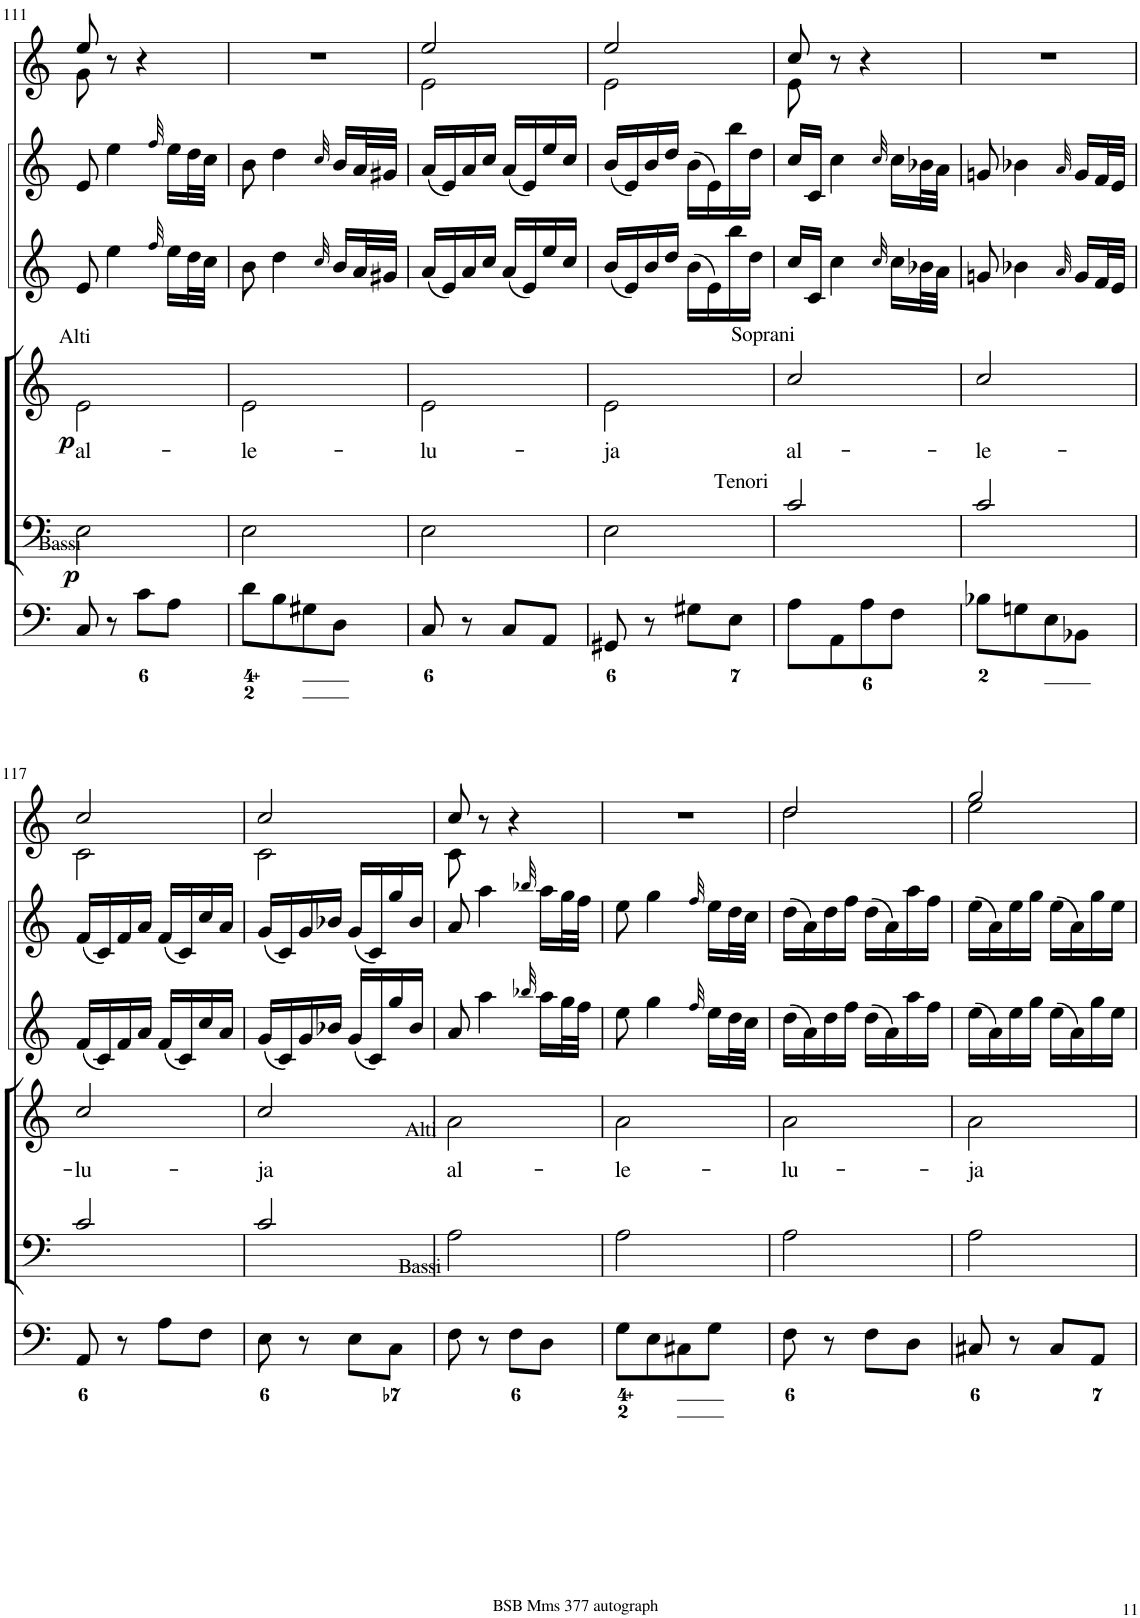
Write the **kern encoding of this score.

**kern	**kern	**dynam	**kern	**text	**dynam	**kern	**kern	**kern
*part6	*part5	*part5	*part4	*part4	*part4	*part3	*part2	*part1
*staff6	*staff5	*staff5	*staff4	*staff4	*staff4	*staff3	*staff2	*staff1
*I"Organ	*I"Voice	*	*I"Voice	*	*	*I"Violin	*I"Violini	*I"Clarini in C
*	*	*	*	*	*	*I'Vln	*I'Vln	*
!!LO:PB:g=z
*clefF4	*clefF4	*	*clefG2	*	*	*clefG2	*clefG2	*clefG2
*k[]	*k[]	*	*k[]	*	*	*k[]	*k[]	*k[]
*M2/4	*M2/4	*	*M2/4	*	*	*M2/4	*M2/4	*M2/4
=111	=111	=111	=111	=111	=111	=111	=111	=111
!	!	!	!LO:TX:a:t=Alti	!	!	!	!	!
!	!LO:TX:a:t=Bassi	!	!	!	!	!	!	!
!	!	!LO:DY:b	!	!LO:LY:b	!LO:DY:b	!	!	!
*	*	*	*	*	*	*	*	*^
8C/	2E\	p	2e\	al-	p	8e/	8e/	8ee/	8g\
8r	.	.	.	.	.	4ee\	4ee\	8r	4.ryy
8c\L	.	.	.	.	.	.	.	4r	.
.	.	.	.	.	.	32qff/	32qff/	.	.
8A\J	.	.	.	.	.	16ee\LL	16ee\LL	.	.
.	.	.	.	.	.	32dd\L	32dd\L	.	.
.	.	.	.	.	.	32cc\JJJ	32cc\JJJ	.	.
*	*	*	*	*	*	*	*	*v	*v
=112	=112	=112	=112	=112	=112	=112	=112	=112
!	!	!	!	!LO:LY:b	!	!	!	!
8d\L	2E\	.	2e\	-le-	.	8b\	8b\	2r
8B\	.	.	.	.	.	4dd\	4dd\	.
8G#X\	.	.	.	.	.	.	.	.
.	.	.	.	.	.	32qcc/	32qcc/	.
8D\J	.	.	.	.	.	16b/LL	16b/LL	.
.	.	.	.	.	.	32a/L	32a/L	.
.	.	.	.	.	.	32g#X/JJJ	32g#X/JJJ	.
=113	=113	=113	=113	=113	=113	=113	=113	=113
!	!	!	!	!LO:LY:b	!	!	!	!
*	*	*	*	*	*	*	*	*^
8C/	2E\	.	2e\	-lu-	.	(16a/LL	(16a/LL	2ee/	2e\
.	.	.	.	.	.	16e/)	16e/)	.	.
8r	.	.	.	.	.	16a/	16a/	.	.
.	.	.	.	.	.	16cc/JJ	16cc/JJ	.	.
8C/L	.	.	.	.	.	(16a/LL	(16a/LL	.	.
.	.	.	.	.	.	16e/)	16e/)	.	.
8AA/J	.	.	.	.	.	16ee/	16ee/	.	.
.	.	.	.	.	.	16cc/JJ	16cc/JJ	.	.
=114	=114	=114	=114	=114	=114	=114	=114	=114	=114
!	!	!	!	!LO:LY:b	!	!	!	!	!
8GG#X/	2E\	.	2e\	-ja	.	(16b/LL	(16b/LL	2ee/	2e\
.	.	.	.	.	.	16e/)	16e/)	.	.
8r	.	.	.	.	.	16b/	16b/	.	.
.	.	.	.	.	.	16dd/JJ	16dd/JJ	.	.
8G#X\L	.	.	.	.	.	(16b\LL	(16b\LL	.	.
.	.	.	.	.	.	16e\)	16e\)	.	.
8E\J	.	.	.	.	.	16bb\	16bb\	.	.
.	.	.	.	.	.	16dd\JJ	16dd\JJ	.	.
=115	=115	=115	=115	=115	=115	=115	=115	=115	=115
!	!	!	!LO:TX:a:t=Soprani	!	!	!	!	!	!
!	!LO:TX:a:t=Tenori	!	!	!	!	!	!	!	!
!	!	!	!	!LO:LY:b	!	!	!	!	!
8A\L	2c/	.	2cc/	al-	.	16cc/LL	16cc/LL	8cc/	8e\
.	.	.	.	.	.	16c/JJ	16c/JJ	.	.
8AA\	.	.	.	.	.	4cc\	4cc\	8r	4.ryy
8A\	.	.	.	.	.	.	.	4r	.
.	.	.	.	.	.	32qcc/	32qcc/	.	.
8F\J	.	.	.	.	.	16cc\LL	16cc\LL	.	.
.	.	.	.	.	.	32b-X\L	32b-X\L	.	.
.	.	.	.	.	.	32a\JJJ	32a\JJJ	.	.
*	*	*	*	*	*	*	*	*v	*v
=116	=116	=116	=116	=116	=116	=116	=116	=116
!	!	!	!	!LO:LY:b	!	!	!	!
8B-X\L	2c/	.	2cc/	-le-	.	8gn/	8gn/	2r
8Gn\	.	.	.	.	.	4b-X\	4b-X\	.
8E\	.	.	.	.	.	.	.	.
.	.	.	.	.	.	32qa/	32qa/	.
8BB-X\J	.	.	.	.	.	16g/LL	16g/LL	.
.	.	.	.	.	.	32f/L	32f/L	.
.	.	.	.	.	.	32e/JJJ	32e/JJJ	.
!!LO:LB:g=z
=117	=117	=117	=117	=117	=117	=117	=117	=117
!	!	!	!	!LO:LY:b	!	!	!	!
*	*	*	*	*	*	*	*	*^
8AA/	2c/	.	2cc/	-lu-	.	(16f/LL	(16f/LL	2cc/	2c\
.	.	.	.	.	.	16c/)	16c/)	.	.
8r	.	.	.	.	.	16f/	16f/	.	.
.	.	.	.	.	.	16a/JJ	16a/JJ	.	.
8A\L	.	.	.	.	.	(16f/LL	(16f/LL	.	.
.	.	.	.	.	.	16c/)	16c/)	.	.
8F\J	.	.	.	.	.	16cc/	16cc/	.	.
.	.	.	.	.	.	16a/JJ	16a/JJ	.	.
=118	=118	=118	=118	=118	=118	=118	=118	=118	=118
!	!	!	!	!LO:LY:b	!	!	!	!	!
8E\	2c/	.	2cc/	-ja	.	(16g/LL	(16g/LL	2cc/	2c\
.	.	.	.	.	.	16c/)	16c/)	.	.
8r	.	.	.	.	.	16g/	16g/	.	.
.	.	.	.	.	.	16b-X/JJ	16b-X/JJ	.	.
8E\L	.	.	.	.	.	(16g/LL	(16g/LL	.	.
.	.	.	.	.	.	16c/)	16c/)	.	.
8C\J	.	.	.	.	.	16gg/	16gg/	.	.
.	.	.	.	.	.	16b-/JJ	16b-/JJ	.	.
=119	=119	=119	=119	=119	=119	=119	=119	=119	=119
!	!	!	!LO:TX:a:t=Alti	!	!	!	!	!	!
!	!LO:TX:a:t=Bassi	!	!	!	!	!	!	!	!
!	!	!	!	!LO:LY:b	!	!	!	!	!
8F\	2A\	.	2a\	al-	.	8a/	8a/	8cc/	8c\
8r	.	.	.	.	.	4aa\	4aa\	8r	4.ryy
8F\L	.	.	.	.	.	.	.	4r	.
.	.	.	.	.	.	32qbb-X/	32qbb-X/	.	.
8D\J	.	.	.	.	.	16aa\LL	16aa\LL	.	.
.	.	.	.	.	.	32gg\L	32gg\L	.	.
.	.	.	.	.	.	32ff\JJJ	32ff\JJJ	.	.
*	*	*	*	*	*	*	*	*v	*v
=120	=120	=120	=120	=120	=120	=120	=120	=120
!	!	!	!	!LO:LY:b	!	!	!	!
8G\L	2A\	.	2a\	-le-	.	8ee\	8ee\	2r
8E\	.	.	.	.	.	4gg\	4gg\	.
8C#X\	.	.	.	.	.	.	.	.
.	.	.	.	.	.	32qff/	32qff/	.
8G\J	.	.	.	.	.	16ee\LL	16ee\LL	.
.	.	.	.	.	.	32dd\L	32dd\L	.
.	.	.	.	.	.	32cc\JJJ	32cc\JJJ	.
=121	=121	=121	=121	=121	=121	=121	=121	=121
!	!	!	!	!LO:LY:b	!	!	!	!
*	*	*	*	*	*	*	*	*^
8F\	2A\	.	2a\	-lu-	.	(16dd\LL	(16dd\LL	2dd/	2dd\
.	.	.	.	.	.	16a\)	16a\)	.	.
8r	.	.	.	.	.	16dd\	16dd\	.	.
.	.	.	.	.	.	16ff\JJ	16ff\JJ	.	.
8F\L	.	.	.	.	.	(16dd\LL	(16dd\LL	.	.
.	.	.	.	.	.	16a\)	16a\)	.	.
8D\J	.	.	.	.	.	16aa\	16aa\	.	.
.	.	.	.	.	.	16ff\JJ	16ff\JJ	.	.
=122	=122	=122	=122	=122	=122	=122	=122	=122	=122
!	!	!	!	!LO:LY:b	!	!	!	!	!
8C#X/	2A\	.	2a\	-ja	.	(16ee\LL	(16ee\LL	2gg/	2ee\
.	.	.	.	.	.	16a\)	16a\)	.	.
8r	.	.	.	.	.	16ee\	16ee\	.	.
.	.	.	.	.	.	16gg\JJ	16gg\JJ	.	.
8C#/L	.	.	.	.	.	(16ee\LL	(16ee\LL	.	.
.	.	.	.	.	.	16a\)	16a\)	.	.
8AA/J	.	.	.	.	.	16gg\	16gg\	.	.
.	.	.	.	.	.	16ee\JJ	16ee\JJ	.	.
*	*	*	*	*	*	*	*	*v	*v
=	=	=	=	=	=	=	=	=
*-	*-	*-	*-	*-	*-	*-	*-	*-
